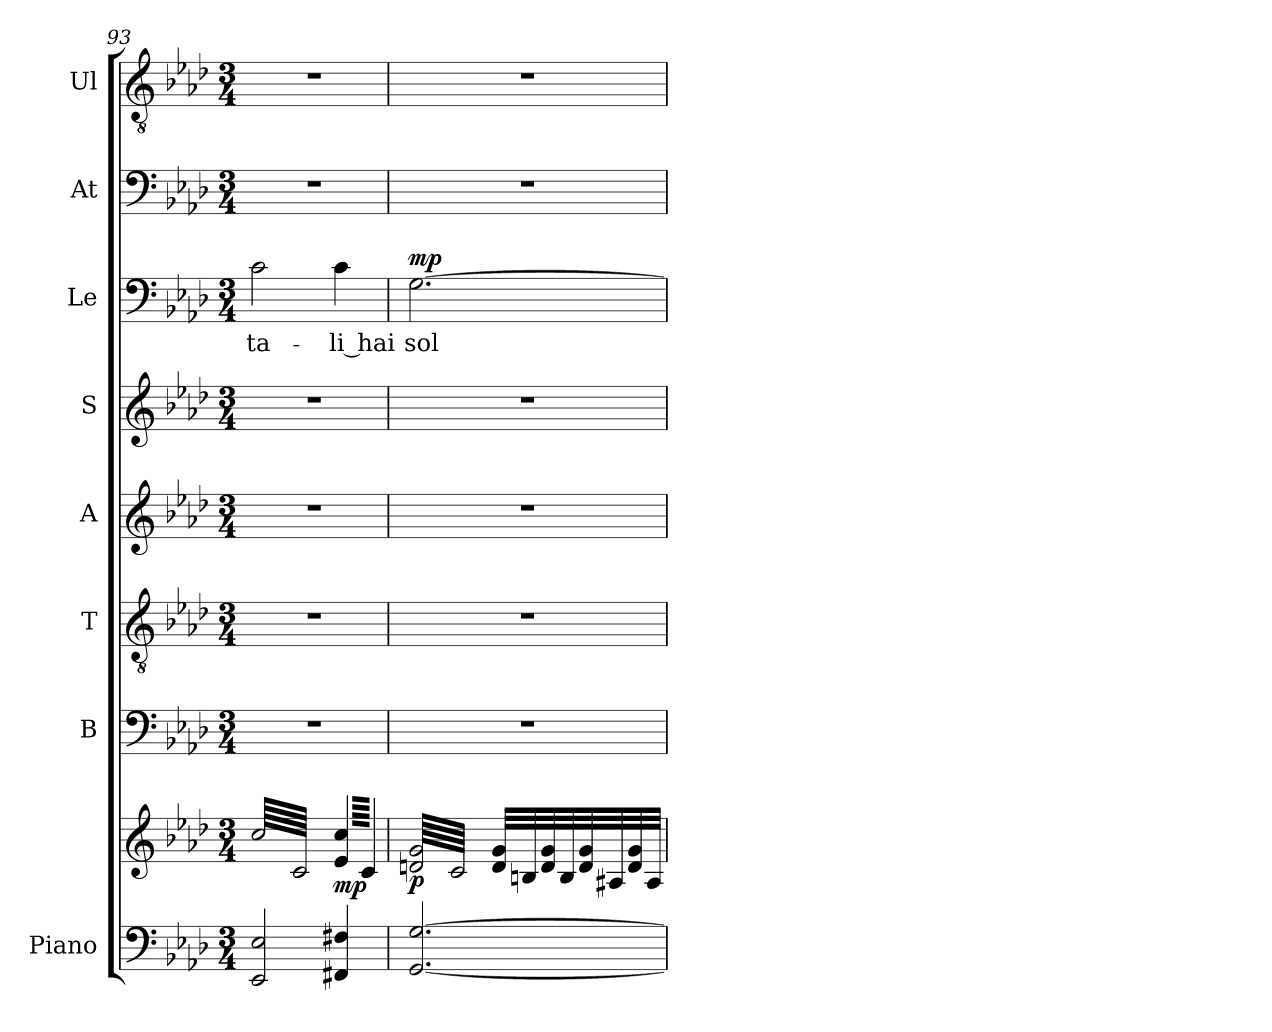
**kern	**kern	**dynam	**kern	**kern	**kern	**kern	**kern	**text	**dynam	**kern	**kern
*part8	*part8	*part8	*part7	*part6	*part5	*part4	*part3	*part3	*part3	*part2	*part1
*staff9	*staff8	*staff8/9	*staff7	*staff6	*staff5	*staff4	*staff3	*staff3	*staff3	*staff2	*staff1
*I"Piano	*	*	*I"B	*I"T	*I"A	*I"S	*I"Le	*	*	*I"At	*I"Ul
*I'Pno	*	*	*I'B	*I'T	*I'A	*I'S	*I'Le	*	*	*I'At	*I'Ul
!!LO:PB:g=z
*clefF4	*clefG2	*	*clefF4	*clefGv2	*clefG2	*clefG2	*clefF4	*	*	*clefF4	*clefGv2
*k[b-e-a-d-]	*k[b-e-a-d-]	*	*k[b-e-a-d-]	*k[b-e-a-d-]	*k[b-e-a-d-]	*k[b-e-a-d-]	*k[b-e-a-d-]	*	*	*k[b-e-a-d-]	*k[b-e-a-d-]
*M3/4	*M3/4	*	*M3/4	*M3/4	*M3/4	*M3/4	*M3/4	*	*	*M3/4	*M3/4
=93	=93	=93	=93	=93	=93	=93	=93	=93	=93	=93	=93
!	!	!	!	!	!	!	!	!LO:LY:b	!	!	!
*	*tremolo	*	*	*	*	*	*	*	*	*	*
2EE-/ 2E-/	64cc/LLLL	.	2.r	2.r	2.r	2.r	2c\	-ta-	.	2.r	2.r
.	64c/	.	.	.	.	.	.	.	.	.	.
.	64cc/	.	.	.	.	.	.	.	.	.	.
.	64c/	.	.	.	.	.	.	.	.	.	.
.	64cc/	.	.	.	.	.	.	.	.	.	.
.	64c/	.	.	.	.	.	.	.	.	.	.
.	64cc/	.	.	.	.	.	.	.	.	.	.
.	64c/	.	.	.	.	.	.	.	.	.	.
.	64cc/	.	.	.	.	.	.	.	.	.	.
.	64c/	.	.	.	.	.	.	.	.	.	.
.	64cc/	.	.	.	.	.	.	.	.	.	.
.	64c/	.	.	.	.	.	.	.	.	.	.
.	64cc/	.	.	.	.	.	.	.	.	.	.
.	64c/	.	.	.	.	.	.	.	.	.	.
.	64cc/	.	.	.	.	.	.	.	.	.	.
.	64c/	.	.	.	.	.	.	.	.	.	.
.	64cc/	.	.	.	.	.	.	.	.	.	.
.	64c/	.	.	.	.	.	.	.	.	.	.
.	64cc/	.	.	.	.	.	.	.	.	.	.
.	64c/	.	.	.	.	.	.	.	.	.	.
.	64cc/	.	.	.	.	.	.	.	.	.	.
.	64c/	.	.	.	.	.	.	.	.	.	.
.	64cc/	.	.	.	.	.	.	.	.	.	.
.	64c/	.	.	.	.	.	.	.	.	.	.
.	64cc/	.	.	.	.	.	.	.	.	.	.
.	64c/	.	.	.	.	.	.	.	.	.	.
.	64cc/	.	.	.	.	.	.	.	.	.	.
.	64c/	.	.	.	.	.	.	.	.	.	.
.	64cc/	.	.	.	.	.	.	.	.	.	.
.	64c/	.	.	.	.	.	.	.	.	.	.
.	64cc/	.	.	.	.	.	.	.	.	.	.
.	64c/JJJJ	.	.	.	.	.	.	.	.	.	.
!	!	!LO:DY:b	!	!	!	!	!	!LO:LY:b	!	!	!
4FF#X/ 4F#X/	64e-/ 64cc/LLLL	mp	.	.	.	.	4c\	-li hai	.	.	.
.	64c/	.	.	.	.	.	.	.	.	.	.
.	64e-/ 64cc/	.	.	.	.	.	.	.	.	.	.
.	64c/	.	.	.	.	.	.	.	.	.	.
.	64e-/ 64cc/	.	.	.	.	.	.	.	.	.	.
.	64c/	.	.	.	.	.	.	.	.	.	.
.	64e-/ 64cc/	.	.	.	.	.	.	.	.	.	.
.	64c/	.	.	.	.	.	.	.	.	.	.
.	64e-/ 64cc/	.	.	.	.	.	.	.	.	.	.
.	64c/	.	.	.	.	.	.	.	.	.	.
.	64e-/ 64cc/	.	.	.	.	.	.	.	.	.	.
.	64c/	.	.	.	.	.	.	.	.	.	.
.	64e-/ 64cc/	.	.	.	.	.	.	.	.	.	.
.	64c/	.	.	.	.	.	.	.	.	.	.
.	64e-/ 64cc/	.	.	.	.	.	.	.	.	.	.
.	64c/JJJJ	.	.	.	.	.	.	.	.	.	.
=94	=94	=94	=94	=94	=94	=94	=94	=94	=94	=94	=94
!	!	!LO:DY:b	!	!	!	!	!	!LO:LY:b	!LO:DY:a	!	!
[2.GG/ [2.G/	64dn/ 64g/LLLL	p	2.r	2.r	2.r	2.r	[2.G\	sol	mp	2.r	2.r
.	64c/	.	.	.	.	.	.	.	.	.	.
.	64dn/ 64g/	.	.	.	.	.	.	.	.	.	.
.	64c/	.	.	.	.	.	.	.	.	.	.
.	64dn/ 64g/	.	.	.	.	.	.	.	.	.	.
.	64c/	.	.	.	.	.	.	.	.	.	.
.	64dn/ 64g/	.	.	.	.	.	.	.	.	.	.
.	64c/	.	.	.	.	.	.	.	.	.	.
.	64dn/ 64g/	.	.	.	.	.	.	.	.	.	.
.	64c/	.	.	.	.	.	.	.	.	.	.
.	64dn/ 64g/	.	.	.	.	.	.	.	.	.	.
.	64c/	.	.	.	.	.	.	.	.	.	.
.	64dn/ 64g/	.	.	.	.	.	.	.	.	.	.
.	64c/	.	.	.	.	.	.	.	.	.	.
.	64dn/ 64g/	.	.	.	.	.	.	.	.	.	.
.	64c/	.	.	.	.	.	.	.	.	.	.
.	64dn/ 64g/	.	.	.	.	.	.	.	.	.	.
.	64c/	.	.	.	.	.	.	.	.	.	.
.	64dn/ 64g/	.	.	.	.	.	.	.	.	.	.
.	64c/	.	.	.	.	.	.	.	.	.	.
.	64dn/ 64g/	.	.	.	.	.	.	.	.	.	.
.	64c/	.	.	.	.	.	.	.	.	.	.
.	64dn/ 64g/	.	.	.	.	.	.	.	.	.	.
.	64c/	.	.	.	.	.	.	.	.	.	.
.	64dn/ 64g/	.	.	.	.	.	.	.	.	.	.
.	64c/	.	.	.	.	.	.	.	.	.	.
.	64dn/ 64g/	.	.	.	.	.	.	.	.	.	.
.	64c/	.	.	.	.	.	.	.	.	.	.
.	64dn/ 64g/	.	.	.	.	.	.	.	.	.	.
.	64c/	.	.	.	.	.	.	.	.	.	.
.	64dn/ 64g/	.	.	.	.	.	.	.	.	.	.
.	64c/JJJJ	.	.	.	.	.	.	.	.	.	.
*	*Xtremolo	*	*	*	*	*	*	*	*	*	*
.	32d/ 32g/LLL	.	.	.	.	.	.	.	.	.	.
.	.	.	.	.	.	.	.	.	.	.	.
.	32Bn/	.	.	.	.	.	.	.	.	.	.
.	.	.	.	.	.	.	.	.	.	.	.
.	32d/ 32g/	.	.	.	.	.	.	.	.	.	.
.	.	.	.	.	.	.	.	.	.	.	.
.	32B/	.	.	.	.	.	.	.	.	.	.
.	.	.	.	.	.	.	.	.	.	.	.
.	32d/ 32g/	.	.	.	.	.	.	.	.	.	.
.	.	.	.	.	.	.	.	.	.	.	.
.	32A#X/	.	.	.	.	.	.	.	.	.	.
.	.	.	.	.	.	.	.	.	.	.	.
.	32d/ 32g/	.	.	.	.	.	.	.	.	.	.
.	.	.	.	.	.	.	.	.	.	.	.
.	32A#/JJJ	.	.	.	.	.	.	.	.	.	.
.	.	.	.	.	.	.	.	.	.	.	.
=	=	=	=	=	=	=	=	=	=	=	=
*-	*-	*-	*-	*-	*-	*-	*-	*-	*-	*-	*-
